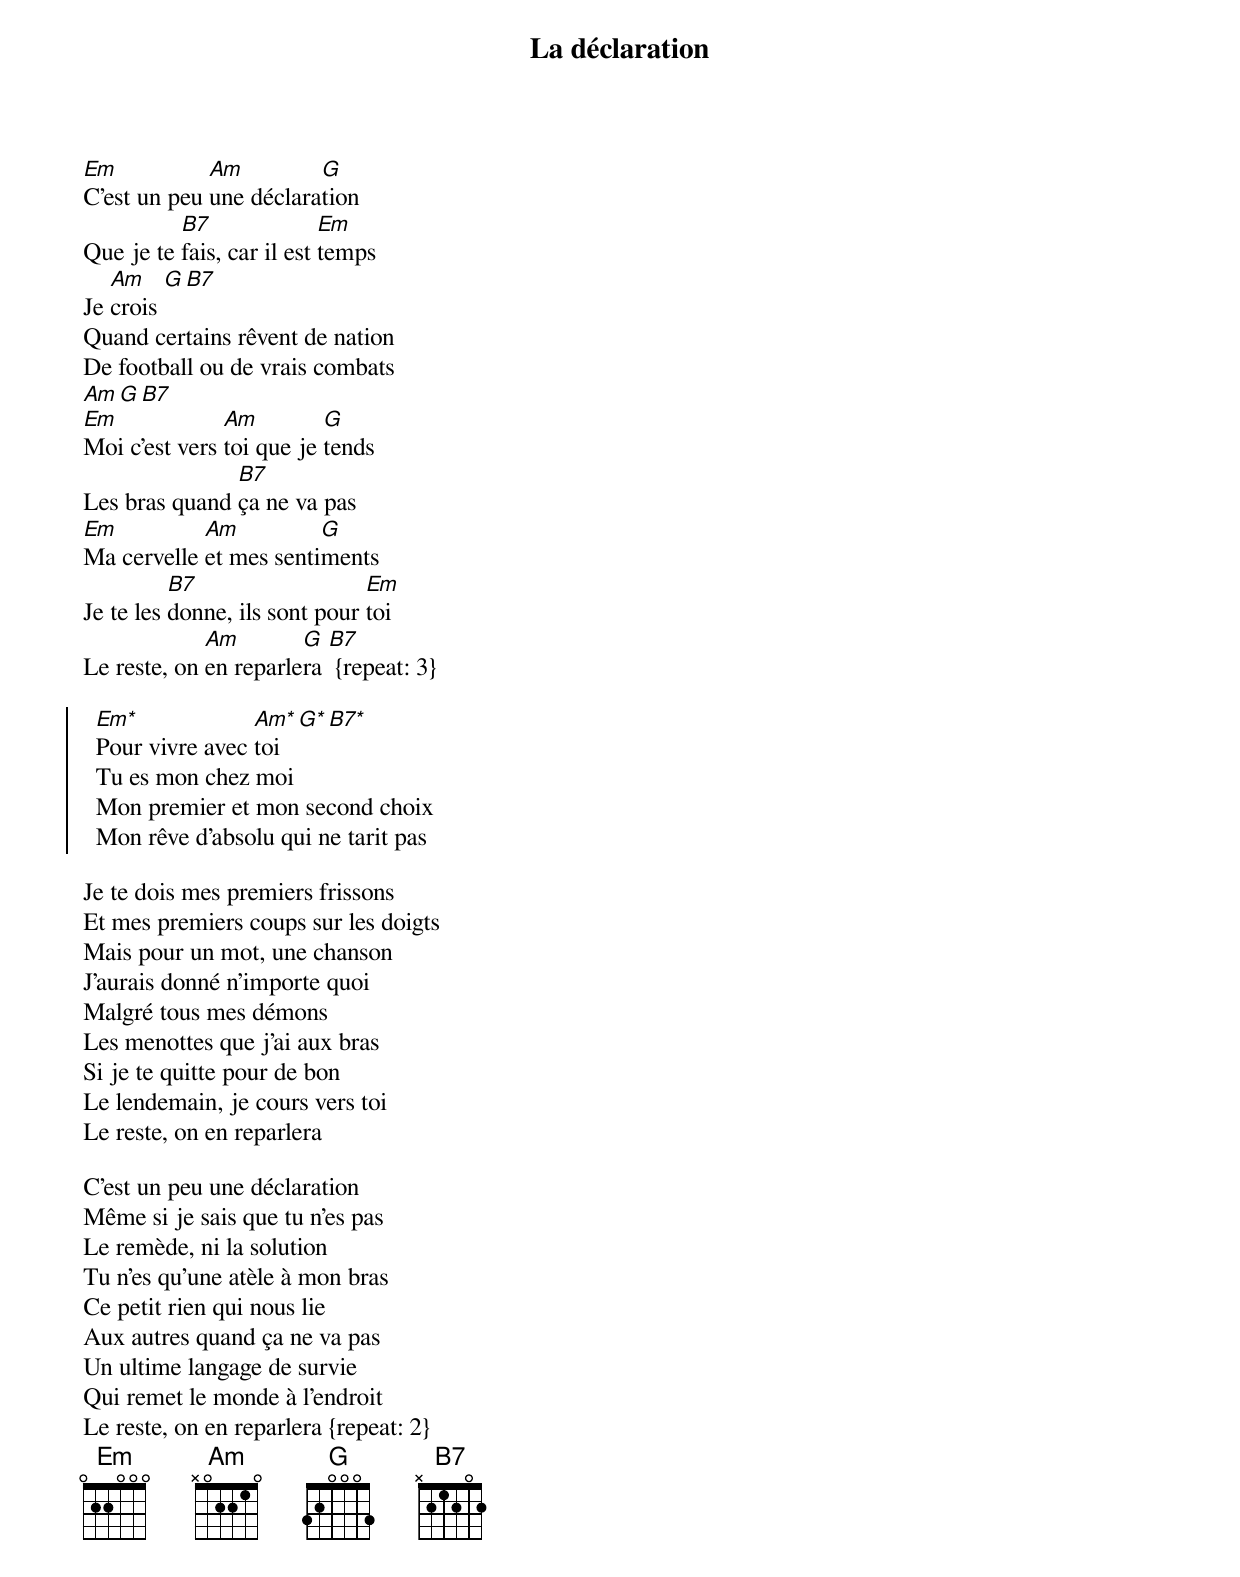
{title: La déclaration}
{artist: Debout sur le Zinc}
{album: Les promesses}
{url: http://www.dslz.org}
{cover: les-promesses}
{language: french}
{columns: 2}
{define: Em frets 0 2 2 0 0 0}
{define: Am frets X 0 2 2 1 0}
{define: G frets 3 2 0 0 0 3}
{define: B7 frets X 2 1 2 0 2 special}
{define: Em* base-fret 7 frets X 0 2 2 1 0 special}
{define: Am* base-fret 5 frets 0 2 2 0 0 0 special}
{define: G* base-fret 3 frets 0 2 2 1 0 0 special}
{define: B7* base-fret 2 frets X 0 2 0 2 0 special}

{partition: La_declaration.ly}

[Em]C'est un peu [Am]une déclara[G]tion
Que je te [B7]fais, car il est [Em]temps
Je [Am]crois [G B7]
Quand certains rêvent de nation
De football ou de vrais combats
[Am G B7]
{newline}
[Em]Moi c'est vers [Am]toi que je [G]tends
Les bras quand [B7]ça ne va pas
[Em]Ma cervelle [Am]et mes senti[G]ments
Je te les [B7]donne, ils sont pour [Em]toi
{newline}
Le reste, on [Am]en reparle[G]ra [B7] {repeat: 3}

{start_of_chorus}
  [Em*]Pour vivre avec [Am*]toi [G* B7*]
  Tu es mon chez moi
  Mon premier et mon second choix
  Mon rêve d'absolu qui ne tarit pas
{end_of_chorus}

Je te dois mes premiers frissons
Et mes premiers coups sur les doigts
Mais pour un mot, une chanson
J'aurais donné n'importe quoi
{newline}
Malgré tous mes démons
Les menottes que j'ai aux bras
Si je te quitte pour de bon
Le lendemain, je cours vers toi
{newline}
Le reste, on en reparlera

C'est un peu une déclaration
Même si je sais que tu n'es pas
Le remède, ni la solution
Tu n'es qu'une atèle à mon bras
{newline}
Ce petit rien qui nous lie
Aux autres quand ça ne va pas
Un ultime langage de survie
Qui remet le monde à l'endroit
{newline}
Le reste, on en reparlera {repeat: 2}
